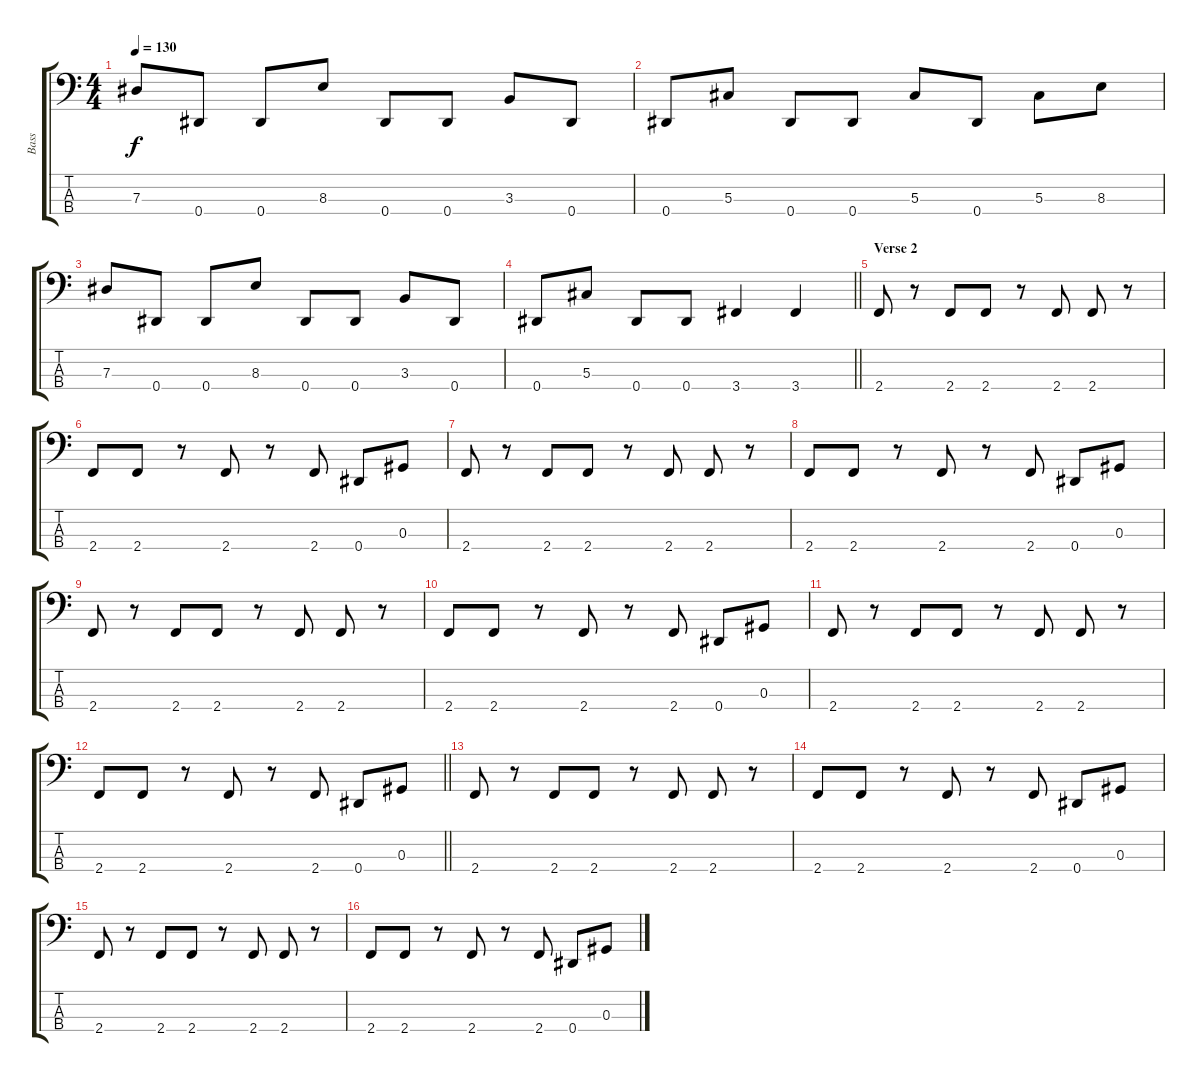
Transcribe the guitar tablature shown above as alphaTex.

\track ("Bass" "Bass") {instrument electricbassfinger}
\staff {score tabs}
\tuning (Gb2 Db2 Ab1 Eb1) {hide}
\ts (4 4)
\tempo 130
\clef f4
\ks c
7.3.8{dy f} 0.4.8 0.4.8 8.3.8 0.4.8 0.4.8 3.3.8 0.4.8 |
0.4.8 5.3.8 0.4.8 0.4.8 5.3.8 0.4.8 5.3.8 8.3.8 |
7.3.8 0.4.8 0.4.8 8.3.8 0.4.8 0.4.8 3.3.8 0.4.8 |
\barLineRight lightlight
0.4.8 5.3.8 0.4.8 0.4.8 3.4.4 3.4.4 |
\section ("" "Verse 2")
2.4.8 r.8 2.4.8 2.4.8 r.8 2.4.8 2.4.8 r.8 |
2.4.8 2.4.8 r.8 2.4.8 r.8 2.4.8 0.4.8 0.3.8 |
2.4.8 r.8 2.4.8 2.4.8 r.8 2.4.8 2.4.8 r.8 |
2.4.8 2.4.8 r.8 2.4.8 r.8 2.4.8 0.4.8 0.3.8 |
2.4.8 r.8 2.4.8 2.4.8 r.8 2.4.8 2.4.8 r.8 |
2.4.8 2.4.8 r.8 2.4.8 r.8 2.4.8 0.4.8 0.3.8 |
2.4.8 r.8 2.4.8 2.4.8 r.8 2.4.8 2.4.8 r.8 |
\barLineRight lightlight
2.4.8 2.4.8 r.8 2.4.8 r.8 2.4.8 0.4.8 0.3.8 |
\section ("" "")
2.4.8 r.8 2.4.8 2.4.8 r.8 2.4.8 2.4.8 r.8 |
2.4.8 2.4.8 r.8 2.4.8 r.8 2.4.8 0.4.8 0.3.8 |
2.4.8 r.8 2.4.8 2.4.8 r.8 2.4.8 2.4.8 r.8 |
2.4.8 2.4.8 r.8 2.4.8 r.8 2.4.8 0.4.8 0.3.8
